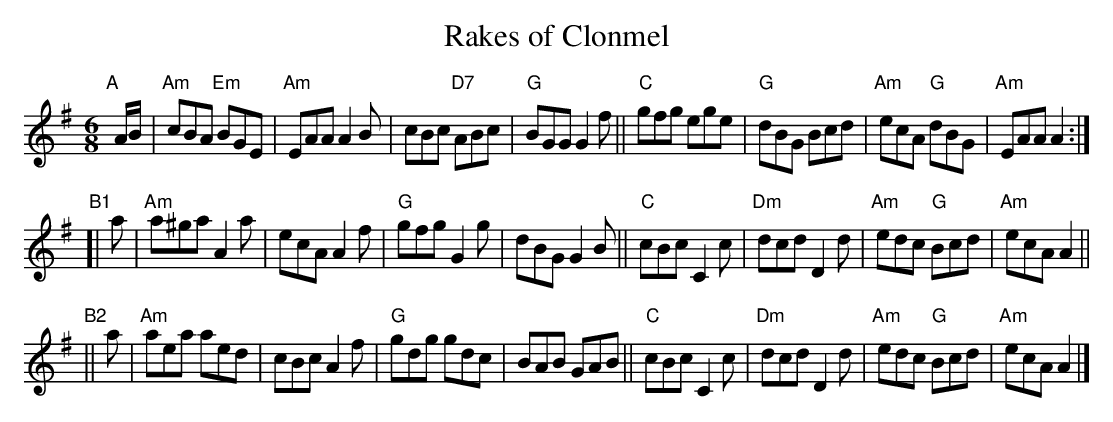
X:1
T: Rakes of Clonmel
M: 6/8
L: 1/8
K: ADor
"A"[|] A/B/ \
| "Am"cBA "Em"BGE | "Am"EAA A2B | cBc "D7"ABc | "G"BGG G2f \
||"C"gfg ege | "G"dBG Bcd | "Am"ecA "G"dBG | "Am"EAA A2 :|
"^B1"[| a \
| "Am"a^ga A2a | ecA A2f | "G"gfg G2g | dBG G2B \
||"C"cBc C2c | "Dm"dcd D2d | "Am"edc "G"Bcd | "Am"ecA A2 ||
"^B2"||  a \
| "Am"aea aed | cBc A2f | "G"gdg gdc | BAB GAB \
||"C"cBc C2c | "Dm"dcd D2d | "Am"edc "G"Bcd | "Am"ecA A2 |]
